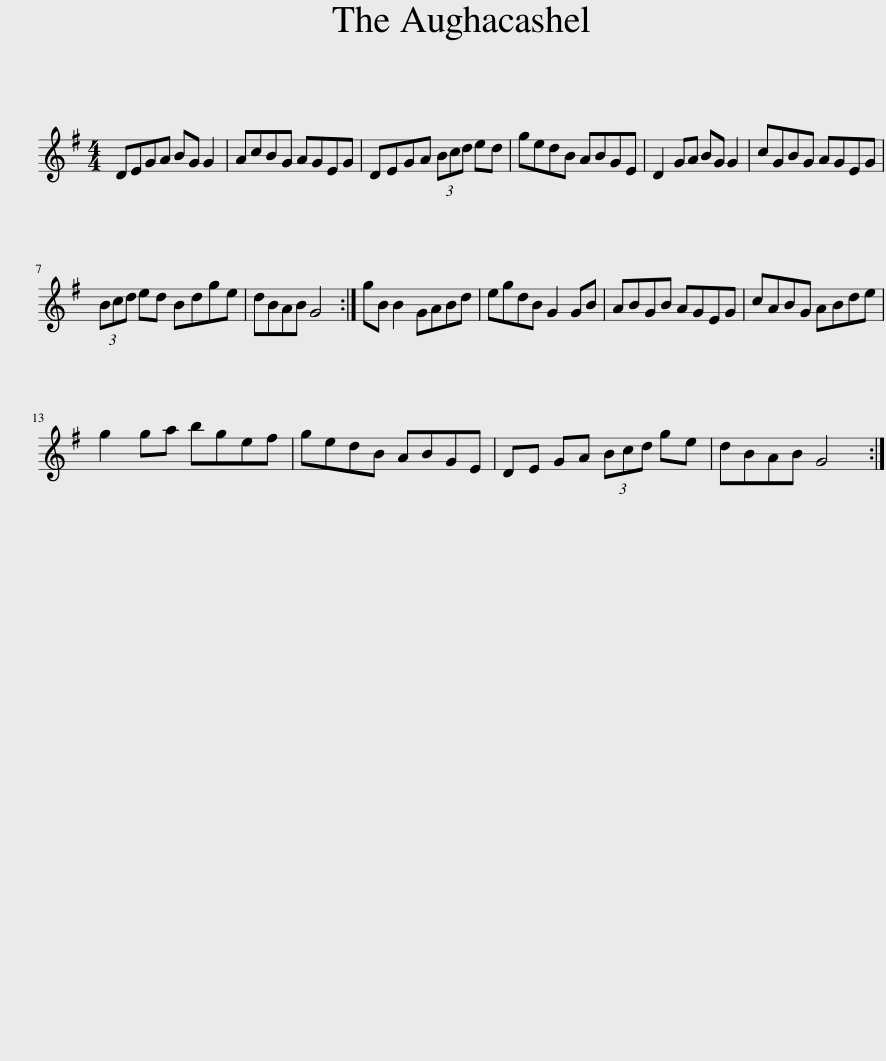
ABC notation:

X:1
L:1/8
M:4/4
I:linebreak $
K:G
V:1 treble
V:1
 DEGA BG G2 | AcBG AGEG | DEGA (3Bcd ed | gedB ABGE | D2 GA BG G2 | %5
 cGBG AGEG |$ (3Bcd ed Bdge | dBAB G4 :| gB B2 GABd | egdB G2 GB | %10
 ABGB AGEG | cABG ABde |$ g2 ga bgef | gedB ABGE | DE GA (3Bcd ge | %15
 dBAB G4 :| %16
